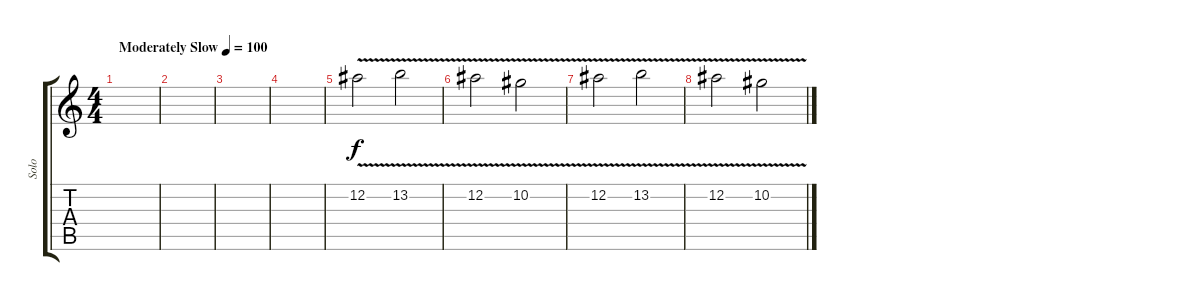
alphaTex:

\track ("Solo" "Solo") {instrument distortionguitar}
\staff {score tabs}
\tuning (Eb4 Bb3 Gb3 Db3 Ab2 Eb2) {hide}
\ts (4 4)
\tempo (100 "Moderately Slow")
\clef g2
\ks c
|
|
|
|
12.2{v}.2 13.2{v}.2 |
12.2{v}.2 10.2{v}.2 |
12.2{v}.2 13.2{v}.2 |
12.2{v}.2 10.2{v}.2
